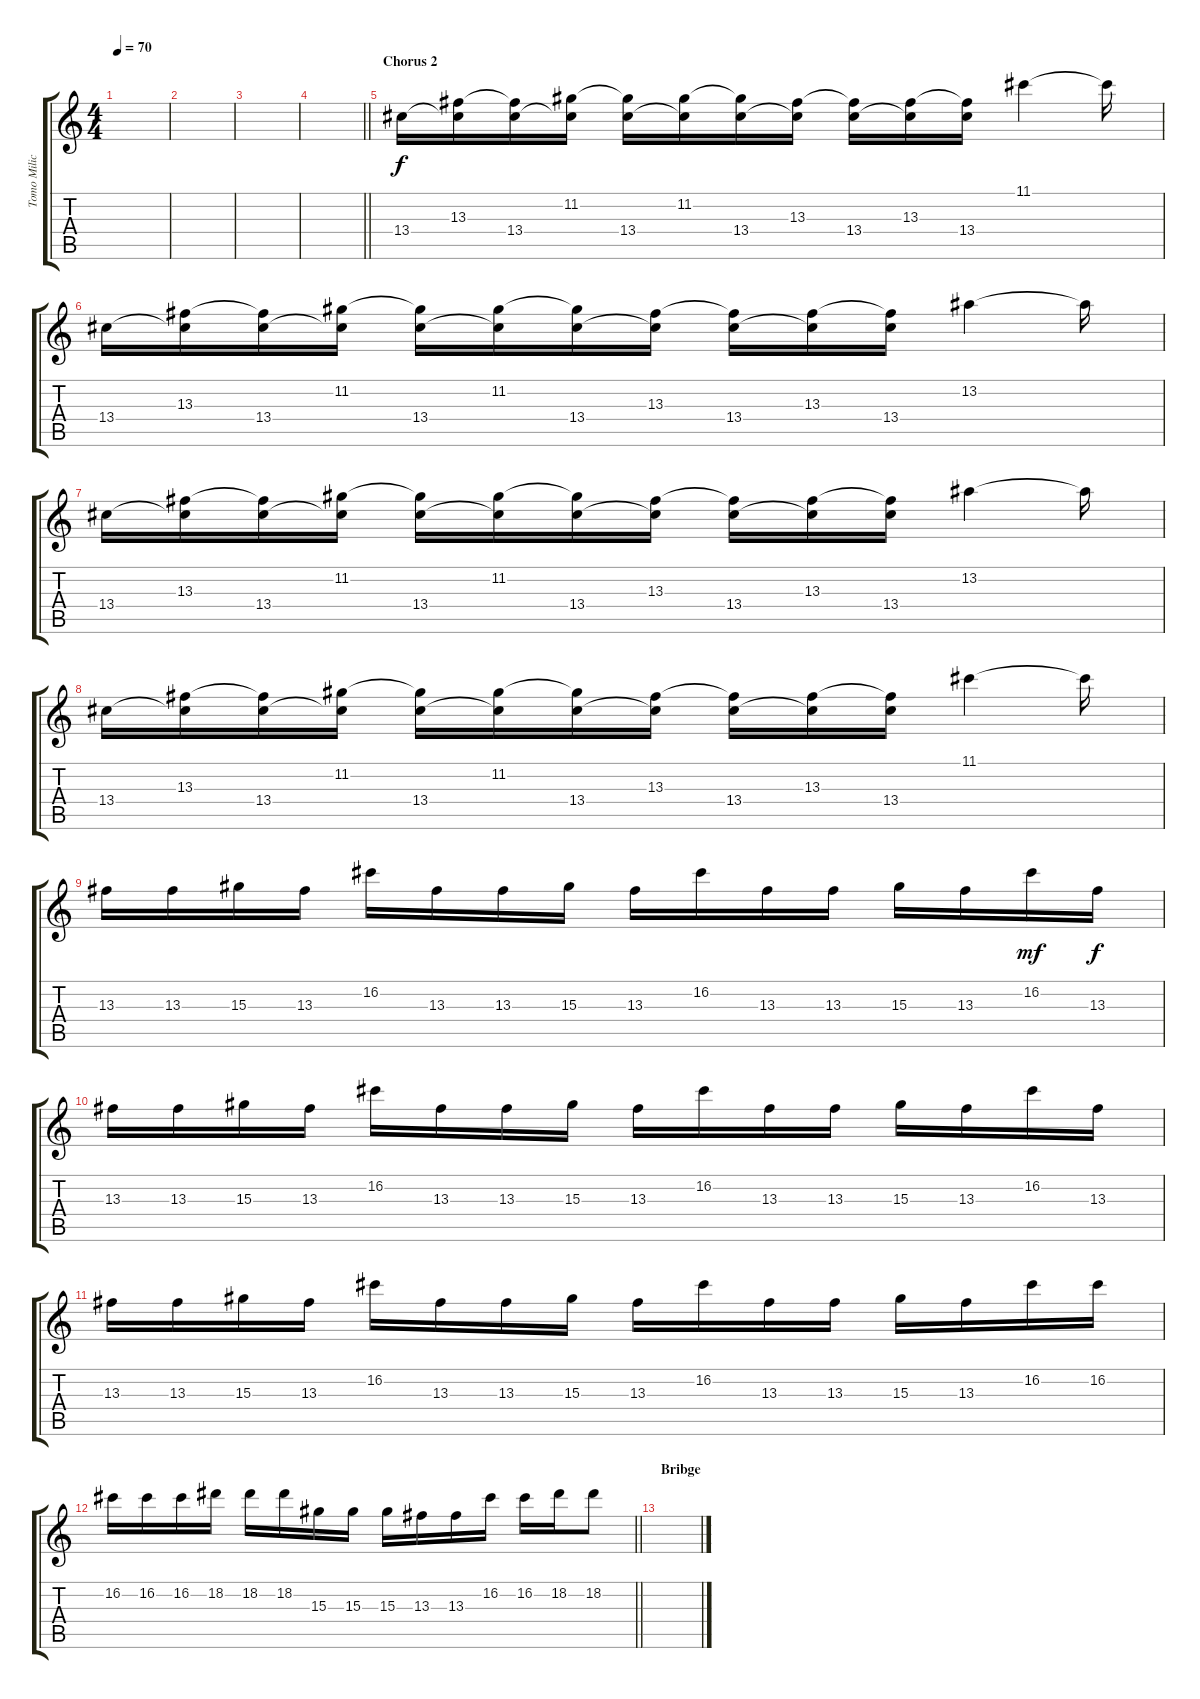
\track ("Tomo Milicevic - Guitar" "Tomo Milic") {instrument overdrivenguitar}
\staff {score tabs}
\tuning (D4 A3 F3 C3 G2 C2) {hide}
\ts (4 4)
\tempo 70
\clef g2
\ks c
|
|
|
\barLineRight lightlight
|
\section ("" "Chorus 2")
13.4.16 (13.3 13.4{t}).16 (13.3{t} 13.4).16 (11.2 13.4{t}).16 (11.2{t} 13.4).16 (11.2 13.4{t}).16 (11.2{t} 13.4).16 (13.3 13.4{t}).16 (13.3{t} 13.4).16 (13.3 13.4{t}).16 (13.3{t} 13.4).16 11.1.4 11.1{t}.16 |
13.4.16 (13.3 13.4{t}).16 (13.3{t} 13.4).16 (11.2 13.4{t}).16 (11.2{t} 13.4).16 (11.2 13.4{t}).16 (11.2{t} 13.4).16 (13.3 13.4{t}).16 (13.3{t} 13.4).16 (13.3 13.4{t}).16 (13.3{t} 13.4).16 13.2.4 13.2{t}.16 |
13.4.16 (13.3 13.4{t}).16 (13.3{t} 13.4).16 (11.2 13.4{t}).16 (11.2{t} 13.4).16 (11.2 13.4{t}).16 (11.2{t} 13.4).16 (13.3 13.4{t}).16 (13.3{t} 13.4).16 (13.3 13.4{t}).16 (13.3{t} 13.4).16 13.2.4 13.2{t}.16 |
13.4.16 (13.3 13.4{t}).16 (13.3{t} 13.4).16 (11.2 13.4{t}).16 (11.2{t} 13.4).16 (11.2 13.4{t}).16 (11.2{t} 13.4).16 (13.3 13.4{t}).16 (13.3{t} 13.4).16 (13.3 13.4{t}).16 (13.3{t} 13.4).16 11.1.4 11.1{t}.16 |
13.3.16 13.3.16 15.3.16 13.3.16 16.2.16 13.3.16 13.3.16 15.3.16 13.3.16 16.2.16 13.3.16 13.3.16 15.3.16 13.3.16 16.2.16{dy mf} 13.3.16{dy f} |
13.3.16 13.3.16 15.3.16 13.3.16 16.2.16 13.3.16 13.3.16 15.3.16 13.3.16 16.2.16 13.3.16 13.3.16 15.3.16 13.3.16 16.2.16 13.3.16 |
13.3.16 13.3.16 15.3.16 13.3.16 16.2.16 13.3.16 13.3.16 15.3.16 13.3.16 16.2.16 13.3.16 13.3.16 15.3.16 13.3.16 16.2.16 16.2.16 |
\barLineRight lightlight
16.2.16 16.2.16 16.2.16 18.2.16 18.2.16 18.2.16 15.3.16 15.3.16 15.3.16 13.3.16 13.3.16 16.2.16 16.2.16 18.2.16 18.2.8 |
\section ("" "Bribge")
